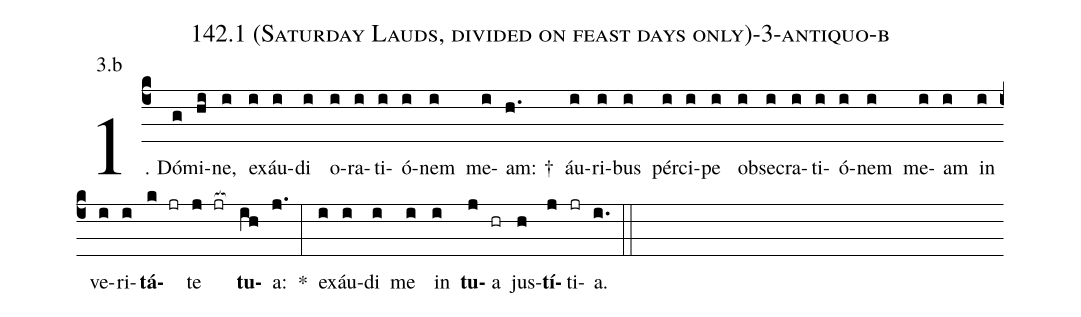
name: 142.1 (Saturday Lauds, divided on feast days only)-3-antiquo-b;
annotation: 3.b;
%%
(c4)1. Dó(g)mi(hi)ne,(i) ex(i)áu(i)di(i) o(i)ra(i)ti(i)ó(i)nem(i) me(i)am: †(h.) áu(i)ri(i)bus(i) pér(i)ci(i)pe(i) ob(i)se(i)cra(i)ti(i)ó(i)nem(i) me(i)am(i) in(i) ve(i)ri(i)<b>tá</b>(k jr)te(j jr[ocb:1{]) <b>tu</b>(ih[ocb:0}])a:(j.) *(:) ex(i)áu(i)di(i) me(i) in(i) <b>tu</b>(j)a(hr) jus(h)<b>tí</b>(j)ti(jr)a.(i.) (::)
